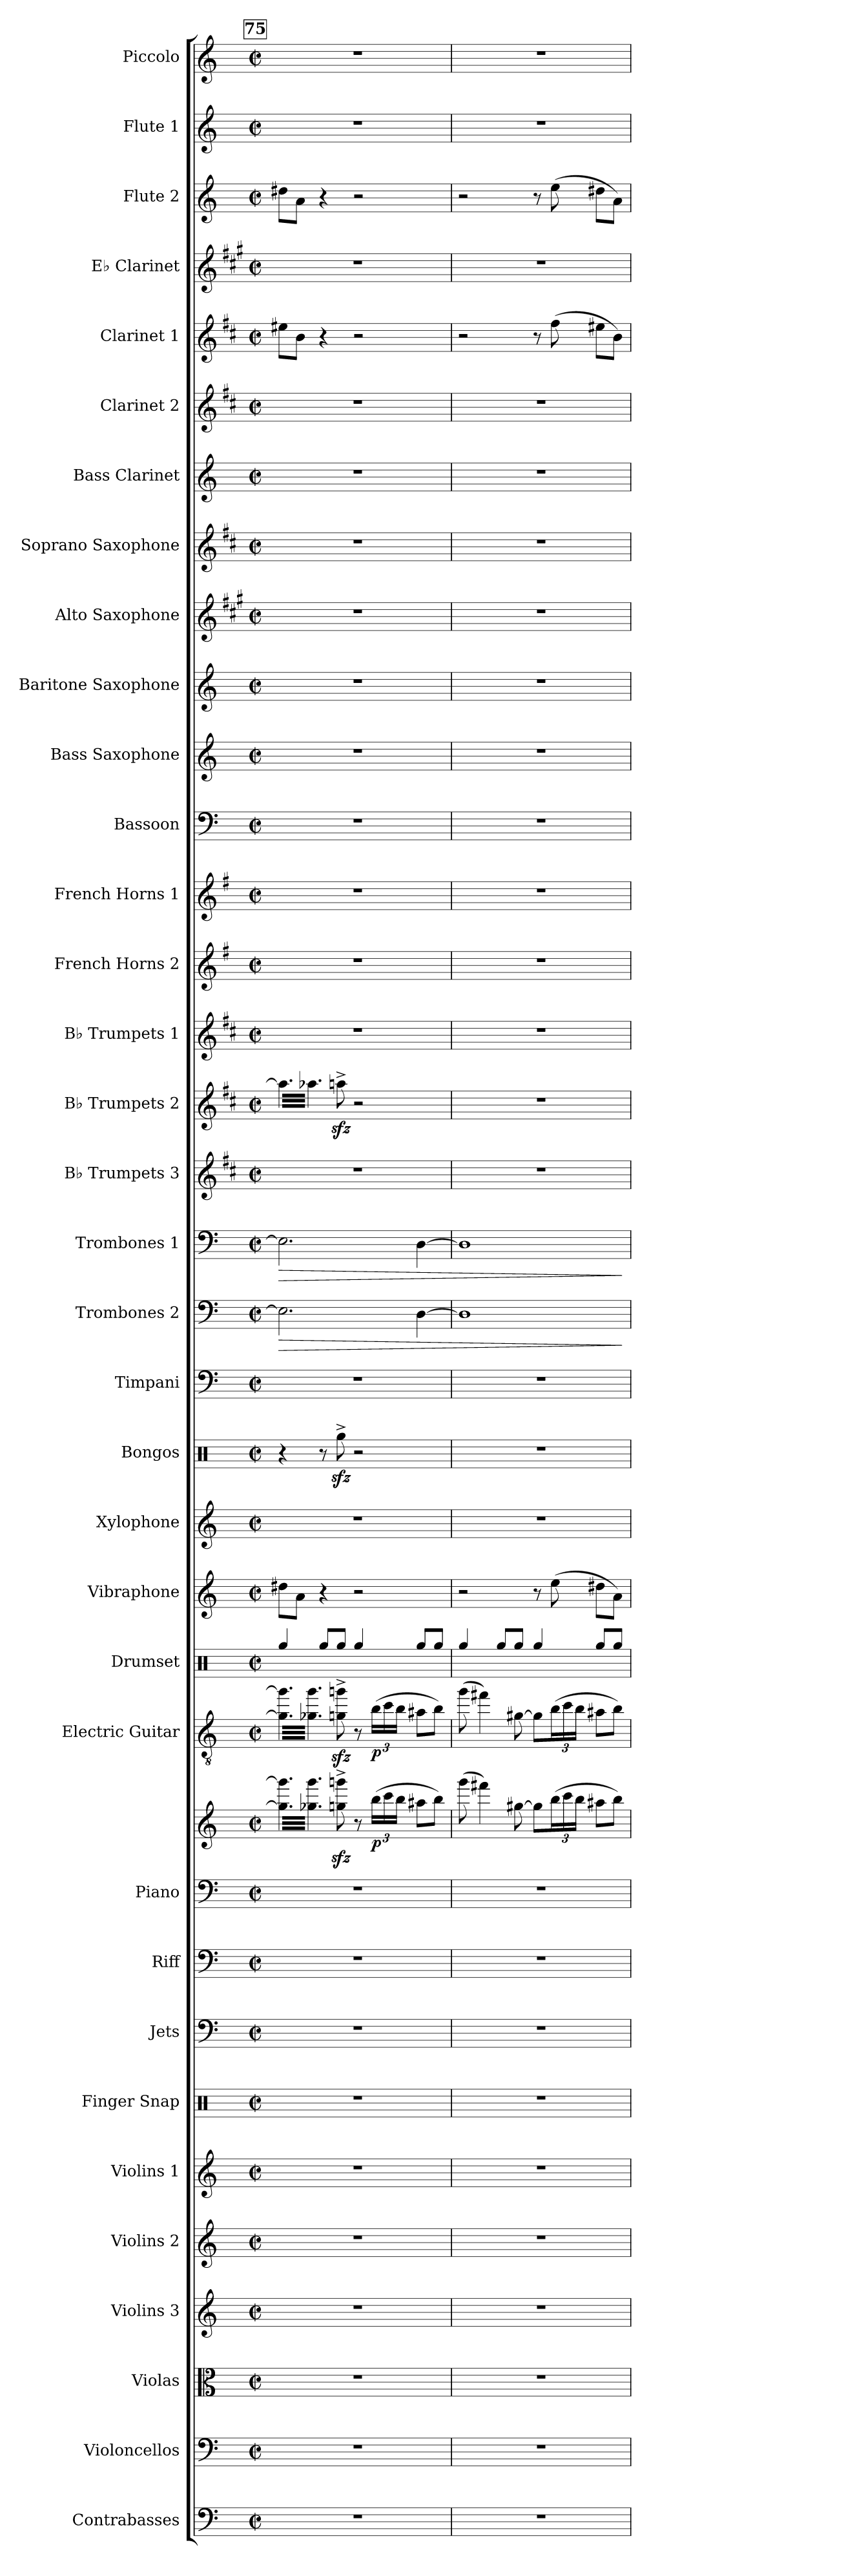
**kern	**kern	**kern	**kern	**kern	**kern	**kern	**kern	**kern	**kern	**kern	**dynam	**kern	**dynam	**kern	**kern	**kern	**kern	**kern	**kern	**dynam	**kern	**dynam	**kern	**kern	**kern	**kern	**kern	**kern	**kern	**kern	**kern	**kern	**kern	**kern	**kern	**kern	**kern	**kern	**kern
*part35	*part34	*part33	*part32	*part31	*part30	*part29	*part28	*part27	*part26	*part26	*part26	*part25	*part25	*part24	*part23	*part22	*part21	*part20	*part19	*part19	*part18	*part18	*part17	*part16	*part15	*part14	*part13	*part12	*part11	*part10	*part9	*part8	*part7	*part6	*part5	*part4	*part3	*part2	*part1
*staff36	*staff35	*staff34	*staff33	*staff32	*staff31	*staff30	*staff29	*staff28	*staff27	*staff26	*staff26/27	*staff25	*staff25	*staff24	*staff23	*staff22	*staff21	*staff20	*staff19	*staff19	*staff18	*staff18	*staff17	*staff16	*staff15	*staff14	*staff13	*staff12	*staff11	*staff10	*staff9	*staff8	*staff7	*staff6	*staff5	*staff4	*staff3	*staff2	*staff1
*I"Contrabasses	*I"Violoncellos	*I"Violas	*I"Violins 3	*I"Violins 2	*I"Violins 1	*I"Finger Snap	*I"Jets	*I"Riff	*I"Piano	*	*	*I"Electric Guitar	*	*I"Drumset	*I"Vibraphone	*I"Xylophone	*I"Bongos	*I"Timpani	*I"Trombones 2	*	*I"Trombones 1	*	*I"B♭ Trumpets 3	*I"B♭ Trumpets 2	*I"B♭ Trumpets 1	*I"French Horns 2	*I"French Horns 1	*I"Bassoon	*I"Bass Saxophone	*I"Baritone Saxophone	*I"Alto Saxophone	*I"Soprano Saxophone	*I"Bass Clarinet	*I"Clarinet 2	*I"Clarinet 1	*I"E♭ Clarinet	*I"Flute 2	*I"Flute 1	*I"Piccolo
*I'Cbs.	*I'Vcs.	*I'Vlas.	*I'Vlns. 3	*I'Vlns. 2	*I'Vlns. 1	*I'Fi. Sna.	*I'J.	*I'R.	*I'Pno.	*	*	*I'El. Guit.	*	*I'D. Set	*I'Vib.	*I'Xyl.	*I'Bon.	*I'Timp.	*I'Tbns. 2	*	*I'Tbns. 1	*	*I'B♭ Tpts. 3	*I'B♭ Tpts. 2	*I'B♭ Tpts. 1	*I'F Hns. 2	*I'F Hns. 1	*I'Bsn.	*I'Bs. Sax.	*I'Bar. Sax.	*I'A. Sax.	*I'S. Sax.	*I'B. Cl.	*I'Cl. 2	*I'Cl. 1	*I'E♭ Cl.	*I'Fl. 2	*I'Fl. 1	*I'Picc.
*clefF4	*clefF4	*clefC3	*clefG2	*clefG2	*clefG2	*clefX	*clefF4	*clefF4	*clefF4	*clefG2	*	*clefGv2	*	*clefX	*clefG2	*clefG2	*clefX	*clefF4	*clefF4	*	*clefF4	*	*clefG2	*clefG2	*clefG2	*clefG2	*clefG2	*clefF4	*clefG2	*clefG2	*clefG2	*clefG2	*clefG2	*clefG2	*clefG2	*clefG2	*clefG2	*clefG2	*clefG2
*ITrd7c12	*	*	*	*	*	*	*	*	*	*	*	*	*	*	*	*ITrd-7c-12	*	*	*	*	*	*	*ITrd1c2	*ITrd1c2	*ITrd1c2	*ITrd4c7	*ITrd4c7	*	*ITrd15c26	*ITrd12c21	*ITrd5c9	*ITrd1c2	*ITrd8c14	*ITrd1c2	*ITrd1c2	*ITrd-2c-3	*	*	*ITrd-7c-12
*k[]	*k[]	*k[]	*k[]	*k[]	*k[]	*k[]	*k[]	*k[]	*k[]	*k[]	*	*k[]	*	*k[]	*k[]	*k[]	*k[]	*k[]	*k[]	*	*k[]	*	*k[]	*k[]	*k[]	*k[]	*k[]	*k[]	*k[]	*k[]	*k[]	*k[]	*k[]	*k[]	*k[]	*k[]	*k[]	*k[]	*k[]
*M2/2	*M2/2	*M2/2	*M2/2	*M2/2	*M2/2	*M2/2	*M2/2	*M2/2	*M2/2	*M2/2	*	*M2/2	*	*M2/2	*M2/2	*M2/2	*M2/2	*M2/2	*M2/2	*	*M2/2	*	*M2/2	*M2/2	*M2/2	*M2/2	*M2/2	*M2/2	*M2/2	*M2/2	*M2/2	*M2/2	*M2/2	*M2/2	*M2/2	*M2/2	*M2/2	*M2/2	*M2/2
*met(c|)	*met(c|)	*met(c|)	*met(c|)	*met(c|)	*met(c|)	*met(c|)	*met(c|)	*met(c|)	*met(c|)	*met(c|)	*	*met(c|)	*	*met(c|)	*met(c|)	*met(c|)	*met(c|)	*met(c|)	*met(c|)	*	*met(c|)	*	*met(c|)	*met(c|)	*met(c|)	*met(c|)	*met(c|)	*met(c|)	*met(c|)	*met(c|)	*met(c|)	*met(c|)	*met(c|)	*met(c|)	*met(c|)	*met(c|)	*met(c|)	*met(c|)	*met(c|)
!!LO:REH:place=s1:a:B:fs=14:t=75
=75	=75	=75	=75	=75	=75	=75	=75	=75	=75	=75	=75	=75	=75	=75	=75	=75	=75	=75	=75	=75	=75	=75	=75	=75	=75	=75	=75	=75	=75	=75	=75	=75	=75	=75	=75	=75	=75	=75	=75
!	!	!	!	!	!	!	!	!	!	!	!	!	!	!	!	!	!	!	!	!LO:HP:b	!	!LO:HP:b	!	!	!	!	!	!	!	!	!	!	!	!	!	!	!	!	!
*	*	*	*	*	*	*	*	*	*	*tremolo	*	*	*	*	*	*	*	*	*	*	*	*	*	*	*	*	*	*	*	*	*	*	*	*	*	*	*	*	*
*	*	*	*	*	*	*	*	*	*	*	*	*tremolo	*	*	*	*	*	*	*	*	*	*	*	*	*	*	*	*	*	*	*	*	*	*	*	*	*	*	*
*	*	*	*	*	*	*	*	*	*	*	*	*	*	*	*	*	*	*	*	*	*	*	*	*tremolo	*	*	*	*	*	*	*	*	*	*	*	*	*	*	*
1r	1r	1r	1r	1r	1r	1r	1r	1r	1r	32gg-\] 32ggg-\]LLL	.	32g-\] 32gg-\]LLL	.	4Rgg/	8dd#X\L	1r	4r	1r	2.E-\]	>	2.E-\]	>	1r	32gg-\]LLL	1r	1r	1r	1r	1r	1r	1r	1r	1r	1r	8dd#X\L	1r	8dd#X\L	1r	1r
.	.	.	.	.	.	.	.	.	.	32gg-\ 32ggg-\	.	32g-\ 32gg-\	.	.	.	.	.	.	.	.	.	.	.	32gg-\	.	.	.	.	.	.	.	.	.	.	.	.	.	.	.
.	.	.	.	.	.	.	.	.	.	32gg-\ 32ggg-\	.	32g-\ 32gg-\	.	.	.	.	.	.	.	.	.	.	.	32gg-\	.	.	.	.	.	.	.	.	.	.	.	.	.	.	.
.	.	.	.	.	.	.	.	.	.	32gg-\ 32ggg-\	.	32g-\ 32gg-\	.	.	.	.	.	.	.	.	.	.	.	32gg-\	.	.	.	.	.	.	.	.	.	.	.	.	.	.	.
.	.	.	.	.	.	.	.	.	.	32gg-\ 32ggg-\	.	32g-\ 32gg-\	.	.	8a\J	.	.	.	.	.	.	.	.	32gg-\	.	.	.	.	.	.	.	.	.	.	8a\J	.	8a\J	.	.
.	.	.	.	.	.	.	.	.	.	32gg-\ 32ggg-\	.	32g-\ 32gg-\	.	.	.	.	.	.	.	.	.	.	.	32gg-\	.	.	.	.	.	.	.	.	.	.	.	.	.	.	.
.	.	.	.	.	.	.	.	.	.	32gg-\ 32ggg-\	.	32g-\ 32gg-\	.	.	.	.	.	.	.	.	.	.	.	32gg-\	.	.	.	.	.	.	.	.	.	.	.	.	.	.	.
.	.	.	.	.	.	.	.	.	.	32gg-\ 32ggg-\	.	32g-\ 32gg-\	.	.	.	.	.	.	.	.	.	.	.	32gg-\	.	.	.	.	.	.	.	.	.	.	.	.	.	.	.
.	.	.	.	.	.	.	.	.	.	32gg-\ 32ggg-\	.	32g-\ 32gg-\	.	8Rgg/L	4r	.	8r	.	.	.	.	.	.	32gg-\	.	.	.	.	.	.	.	.	.	.	4r	.	4r	.	.
.	.	.	.	.	.	.	.	.	.	32gg-\ 32ggg-\	.	32g-\ 32gg-\	.	.	.	.	.	.	.	.	.	.	.	32gg-\	.	.	.	.	.	.	.	.	.	.	.	.	.	.	.
.	.	.	.	.	.	.	.	.	.	32gg-\ 32ggg-\	.	32g-\ 32gg-\	.	.	.	.	.	.	.	.	.	.	.	32gg-\	.	.	.	.	.	.	.	.	.	.	.	.	.	.	.
.	.	.	.	.	.	.	.	.	.	32gg-\ 32ggg-\JJJ	.	32g-\ 32gg-\JJJ	.	.	.	.	.	.	.	.	.	.	.	32gg-\JJJ	.	.	.	.	.	.	.	.	.	.	.	.	.	.	.
*	*	*	*	*	*	*	*	*	*	*	*	*	*	*	*	*	*	*	*	*	*	*	*	*Xtremolo	*	*	*	*	*	*	*	*	*	*	*	*	*	*	*
*	*	*	*	*	*	*	*	*	*	*	*	*Xtremolo	*	*	*	*	*	*	*	*	*	*	*	*	*	*	*	*	*	*	*	*	*	*	*	*	*	*	*
*	*	*	*	*	*	*	*	*	*	*Xtremolo	*	*	*	*	*	*	*	*	*	*	*	*	*	*	*	*	*	*	*	*	*	*	*	*	*	*	*	*	*
.	.	.	.	.	.	.	.	.	.	8ggn\zz<^ 8gggn\zz<^	.	8gn\zz<^ 8ggn\zz<^	.	8Rgg/J	.	.	8Rggzz<^\	.	.	.	.	.	.	8ggnzz<^\	.	.	.	.	.	.	.	.	.	.	.	.	.	.	.
.	.	.	.	.	.	.	.	.	.	8r	.	8r	.	4Rgg/	2r	.	2r	.	.	.	.	.	.	2r	.	.	.	.	.	.	.	.	.	.	2r	.	2r	.	.
*	*	*	*	*	*	*	*	*	*	*Xbrackettup	*	*Xbrackettup	*	*	*	*	*	*	*	*	*	*	*	*	*	*	*	*	*	*	*	*	*	*	*	*	*	*	*
!	!	!	!	!	!	!	!	!	!	!	!LO:DY:b	!	!LO:DY:b	!	!	!	!	!	!	!	!	!	!	!	!	!	!	!	!	!	!	!	!	!	!	!	!	!	!
.	.	.	.	.	.	.	.	.	.	(>24bb\LL	p	(>24b\LL	p	.	.	.	.	.	.	.	.	.	.	.	.	.	.	.	.	.	.	.	.	.	.	.	.	.	.
.	.	.	.	.	.	.	.	.	.	24ccc\	.	24cc\	.	.	.	.	.	.	.	.	.	.	.	.	.	.	.	.	.	.	.	.	.	.	.	.	.	.	.
.	.	.	.	.	.	.	.	.	.	24bb\JJ	.	24b\JJ	.	.	.	.	.	.	.	.	.	.	.	.	.	.	.	.	.	.	.	.	.	.	.	.	.	.	.
.	.	.	.	.	.	.	.	.	.	8aa#X\L	.	8a#X\L	.	8Rgg/L	.	.	.	.	[4D\	.	[4D\	.	.	.	.	.	.	.	.	.	.	.	.	.	.	.	.	.	.
.	.	.	.	.	.	.	.	.	.	8bb\J)	.	8b\J)	.	8Rgg/J	.	.	.	.	.	.	.	.	.	.	.	.	.	.	.	.	.	.	.	.	.	.	.	.	.
=76	=76	=76	=76	=76	=76	=76	=76	=76	=76	=76	=76	=76	=76	=76	=76	=76	=76	=76	=76	=76	=76	=76	=76	=76	=76	=76	=76	=76	=76	=76	=76	=76	=76	=76	=76	=76	=76	=76	=76
1r	1r	1r	1r	1r	1r	1r	1r	1r	1r	(>8ggg\	.	(>8gg\	.	4Rgg/	2r	1r	1r	1r	1D]	.	1D]	.	1r	1r	1r	1r	1r	1r	1r	1r	1r	1r	1r	1r	2r	1r	2r	1r	1r
.	.	.	.	.	.	.	.	.	.	4fff#X\)	.	4ff#X\)	.	.	.	.	.	.	.	.	.	.	.	.	.	.	.	.	.	.	.	.	.	.	.	.	.	.	.
.	.	.	.	.	.	.	.	.	.	.	.	.	.	8Rgg/L	.	.	.	.	.	.	.	.	.	.	.	.	.	.	.	.	.	.	.	.	.	.	.	.	.
.	.	.	.	.	.	.	.	.	.	[8gg#X\	.	[8g#X\	.	8Rgg/J	.	.	.	.	.	.	.	.	.	.	.	.	.	.	.	.	.	.	.	.	.	.	.	.	.
.	.	.	.	.	.	.	.	.	.	8gg#\L]	.	8g#\L]	.	4Rgg/	8r	.	.	.	.	.	.	.	.	.	.	.	.	.	.	.	.	.	.	.	8r	.	8r	.	.
.	.	.	.	.	.	.	.	.	.	(>24bb\L	.	(>24b\L	.	.	(>8ee\	.	.	.	.	.	.	.	.	.	.	.	.	.	.	.	.	.	.	.	(>8ee\	.	(>8ee\	.	.
.	.	.	.	.	.	.	.	.	.	24ccc\	.	24cc\	.	.	.	.	.	.	.	.	.	.	.	.	.	.	.	.	.	.	.	.	.	.	.	.	.	.	.
.	.	.	.	.	.	.	.	.	.	24bb\JJ	.	24b\JJ	.	.	.	.	.	.	.	.	.	.	.	.	.	.	.	.	.	.	.	.	.	.	.	.	.	.	.
.	.	.	.	.	.	.	.	.	.	8aa#X\L	.	8a#X\L	.	8Rgg/L	8dd#X\L	.	.	.	.	.	.	.	.	.	.	.	.	.	.	.	.	.	.	.	8dd#X\L	.	8dd#X\L	.	.
.	.	.	.	.	.	.	.	.	.	8bb\J)	.	8b\J)	.	8Rgg/J	8a\J)	.	.	.	.	.	.	.	.	.	.	.	.	.	.	.	.	.	.	.	8a\J)	.	8a\J)	.	.
.	.	.	.	.	.	.	.	.	.	.	.	.	.	.	.	.	.	.	.	]	.	]	.	.	.	.	.	.	.	.	.	.	.	.	.	.	.	.	.
=	=	=	=	=	=	=	=	=	=	=	=	=	=	=	=	=	=	=	=	=	=	=	=	=	=	=	=	=	=	=	=	=	=	=	=	=	=	=	=
*-	*-	*-	*-	*-	*-	*-	*-	*-	*-	*-	*-	*-	*-	*-	*-	*-	*-	*-	*-	*-	*-	*-	*-	*-	*-	*-	*-	*-	*-	*-	*-	*-	*-	*-	*-	*-	*-	*-	*-
